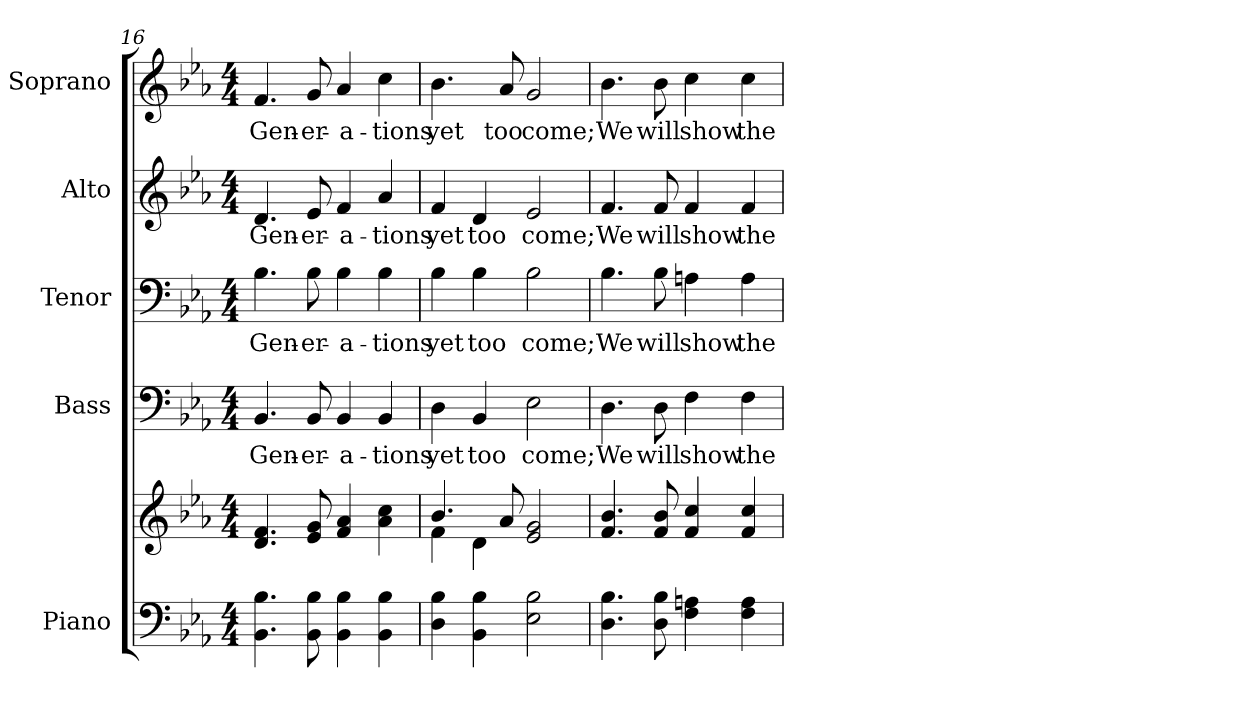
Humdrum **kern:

**kern	**kern	**kern	**text	**kern	**text	**kern	**text	**kern	**text
*part5	*part5	*part4	*part4	*part3	*part3	*part2	*part2	*part1	*part1
*staff6	*staff5	*staff4	*staff4	*staff3	*staff3	*staff2	*staff2	*staff1	*staff1
*I"Piano	*	*I"Bass	*	*I"Tenor	*	*I"Alto	*	*I"Soprano	*
*I'Pno.	*	*I'B.	*	*I'T.	*	*I'A.	*	*I'S.	*
!!LO:PB:g=z
*clefF4	*clefG2	*clefF4	*	*clefF4	*	*clefG2	*	*clefG2	*
*k[b-e-a-]	*k[b-e-a-]	*k[b-e-a-]	*	*k[b-e-a-]	*	*k[b-e-a-]	*	*k[b-e-a-]	*
*E-:	*E-:	*E-:	*	*E-:	*	*E-:	*	*E-:	*
*M4/4	*M4/4	*M4/4	*	*M4/4	*	*M4/4	*	*M4/4	*
=16	=16	=16	=16	=16	=16	=16	=16	=16	=16
!	!	!	!LO:LY:b:color=#000000	!	!	!	!	!	!
!	!	!	!	!	!LO:LY:b:color=#000000	!	!	!	!
!	!	!	!	!	!	!	!LO:LY:b:color=#000000	!	!
!	!	!	!	!	!	!	!	!	!LO:LY:b:color=#000000
4.BB-i\ 4.B-i	4.di/ 4.fi	4.BB-i/	Gen-	4.B-i\	Gen-	4.di/	Gen-	4.fi/	Gen-
!	!	!	!LO:LY:b:color=#000000	!	!	!	!	!	!
!	!	!	!	!	!LO:LY:b:color=#000000	!	!	!	!
!	!	!	!	!	!	!	!LO:LY:b:color=#000000	!	!
!	!	!	!	!	!	!	!	!	!LO:LY:b:color=#000000
8BB-i\ 8B-i	8e-i/ 8gi	8BB-i/	-er-	8B-i\	-er-	8e-i/	-er-	8gi/	-er-
!	!	!	!LO:LY:b:color=#000000	!	!	!	!	!	!
!	!	!	!	!	!LO:LY:b:color=#000000	!	!	!	!
!	!	!	!	!	!	!	!LO:LY:b:color=#000000	!	!
!	!	!	!	!	!	!	!	!	!LO:LY:b:color=#000000
4BB-i\ 4B-i	4fi/ 4a-i	4BB-i/	-a-	4B-i\	-a-	4fi/	-a-	4a-i/	-a-
!	!	!	!LO:LY:b:color=#000000	!	!	!	!	!	!
!	!	!	!	!	!LO:LY:b:color=#000000	!	!	!	!
!	!	!	!	!	!	!	!LO:LY:b:color=#000000	!	!
!	!	!	!	!	!	!	!	!	!LO:LY:b:color=#000000
4BB-i\ 4B-i	4a-i\ 4cci	4BB-i/	-tions	4B-i\	-tions	4a-i/	-tions	4cci\	-tions
=17	=17	=17	=17	=17	=17	=17	=17	=17	=17
*	*^	*	*	*	*	*	*	*	*
!	!	!	!	!LO:LY:b:color=#000000	!	!	!	!	!	!
!	!	!	!	!	!	!LO:LY:b:color=#000000	!	!	!	!
!	!	!	!	!	!	!	!	!LO:LY:b:color=#000000	!	!
!	!	!	!	!	!	!	!	!	!	!LO:LY:b:color=#000000
4Di\ 4B-i	4.b-i/	4fi\	4Di\	yet	4B-i\	yet	4fi/	yet	4.b-i\	yet
!	!	!	!	!LO:LY:b:color=#000000	!	!	!	!	!	!
!	!	!	!	!	!	!LO:LY:b:color=#000000	!	!	!	!
!	!	!	!	!	!	!	!	!LO:LY:b:color=#000000	!	!
4BB-i\ 4B-i	.	4di\	4BB-i/	too	4B-i\	too	4di/	too	.	.
!	!	!	!	!	!	!	!	!	!	!LO:LY:b:color=#000000
.	8a-i/	.	.	.	.	.	.	.	8a-i/	too
!	!	!	!	!LO:LY:b:color=#000000	!	!	!	!	!	!
!	!	!	!	!	!	!LO:LY:b:color=#000000	!	!	!	!
!	!	!	!	!	!	!	!	!LO:LY:b:color=#000000	!	!
!	!	!	!	!	!	!	!	!	!	!LO:LY:b:color=#000000
2E-i\ 2B-i	2e-i/ 2gi	2ryy	2E-i\	come;	2B-i\	come;	2e-i/	come;	2gi/	come;
*	*v	*v	*	*	*	*	*	*	*	*
=18	=18	=18	=18	=18	=18	=18	=18	=18	=18
*	*^	*	*	*	*	*	*	*	*
!	!	!	!	!LO:LY:b:color=#000000	!	!	!	!	!	!
*	*v	*v	*	*	*	*	*	*	*	*
*	*^	*	*	*	*	*	*	*	*
!	!	!	!	!	!	!LO:LY:b:color=#000000	!	!	!	!
*	*v	*v	*	*	*	*	*	*	*	*
*	*^	*	*	*	*	*	*	*	*
!	!	!	!	!	!	!	!	!LO:LY:b:color=#000000	!	!
*	*v	*v	*	*	*	*	*	*	*	*
*	*^	*	*	*	*	*	*	*	*
!	!	!	!	!	!	!	!	!	!	!LO:LY:b:color=#000000
*	*v	*v	*	*	*	*	*	*	*	*
4.Di\ 4.B-i	4.fi/ 4.b-i	4.Di\	We	4.B-i\	We	4.fi/	We	4.b-i\	We
!	!	!	!LO:LY:b:color=#000000	!	!	!	!	!	!
!	!	!	!	!	!LO:LY:b:color=#000000	!	!	!	!
!	!	!	!	!	!	!	!LO:LY:b:color=#000000	!	!
!	!	!	!	!	!	!	!	!	!LO:LY:b:color=#000000
8Di\ 8B-i	8fi/ 8b-i	8Di\	will	8B-i\	will	8fi/	will	8b-i\	will
!	!	!	!LO:LY:b:color=#000000	!	!	!	!	!	!
!	!	!	!	!	!LO:LY:b:color=#000000	!	!	!	!
!	!	!	!	!	!	!	!LO:LY:b:color=#000000	!	!
!	!	!	!	!	!	!	!	!	!LO:LY:b:color=#000000
4Fi\ 4Ani	4fi/ 4cci	4Fi\	show	4Ani\	show	4fi/	show	4cci\	show
!	!	!	!LO:LY:b:color=#000000	!	!	!	!	!	!
!	!	!	!	!	!LO:LY:b:color=#000000	!	!	!	!
!	!	!	!	!	!	!	!LO:LY:b:color=#000000	!	!
!	!	!	!	!	!	!	!	!	!LO:LY:b:color=#000000
4Fi\ 4Ai	4fi/ 4cci	4Fi\	the	4Ai\	the	4fi/	the	4cci\	the
=	=	=	=	=	=	=	=	=	=
*-	*-	*-	*-	*-	*-	*-	*-	*-	*-
